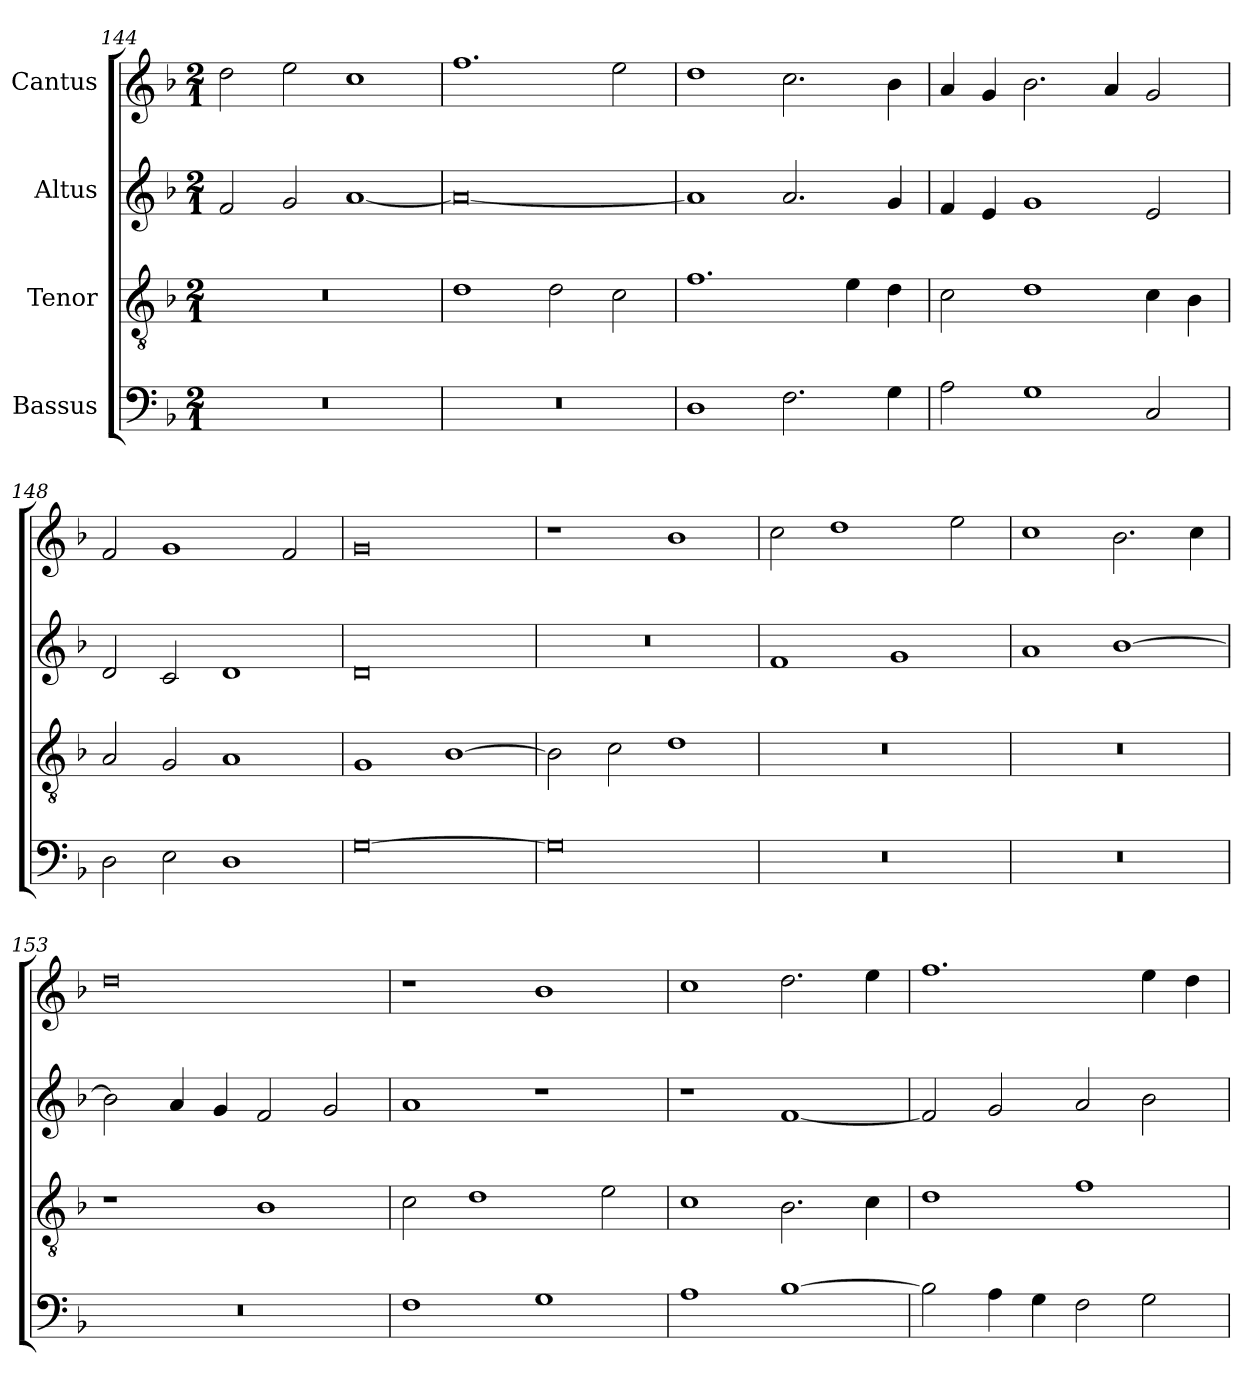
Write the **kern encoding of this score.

**kern	**kern	**kern	**kern
*part4	*part3	*part2	*part1
*staff4	*staff3	*staff2	*staff1
*I"Bassus	*I"Tenor	*I"Altus	*I"Cantus
*clefF4	*clefGv2	*clefG2	*clefG2
*	*ITrd7c12	*	*
*k[b-]	*k[b-]	*k[b-]	*k[b-]
*F:	*F:	*F:	*F:
*M2/1	*M2/1	*M2/1	*M2/1
=144	=144	=144	=144
!LO:N:vis=1	!LO:N:vis=1	!	!
0r	0r	2fi/	2ddi\
.	.	2gi/	2eei\
.	.	[<1ai	1cci
=145	=145	=145	=145
!LO:N:vis=1	!	!	!
0r	1Di	0ai_<	1.ffi
.	2Di\	.	.
.	2Ci\	.	2eei\
!!LO:LB:g=z
=146	=146	=146	=146
1Di	1.Fi	1ai]	1ddi
2.Fi\	.	2.ai/	2.cci\
.	4Ei\	.	.
4Gi\	4Di\	4gi/	4b-i\
=147	=147	=147	=147
2Ai\	2Ci\	4fi/	4ai/
.	.	4ei/	4gi/
1Gi	1Di	1gi	2.b-i\
.	.	.	4ai/
2Ci/	4Ci\	2ei/	2gi/
.	4BB-i\	.	.
=148	=148	=148	=148
2Di\	2AAi/	2di/	2fi/
2Ei\	2GGi/	2ci/	1gi
1Di	1AAi	1di	.
.	.	.	2fi/
=149	=149	=149	=149
[>0Gi	1GGi	0di	0gi
.	[>1BB-i	.	.
=150	=150	=150	=150
!	!	!LO:N:vis=1	!
0Gi]	2BB-i\]	0r	1r
.	2Ci\	.	.
.	1Di	.	1b-i
=151	=151	=151	=151
!LO:N:vis=1	!LO:N:vis=1	!	!
0r	0r	1fi	2cci\
.	.	.	1ddi
.	.	1gi	.
.	.	.	2eei\
!!LO:LB:g=z
=152	=152	=152	=152
!LO:N:vis=1	!LO:N:vis=1	!	!
0r	0r	1ai	1cci
.	.	[>1b-i	2.b-i\
.	.	.	4cci\
=153	=153	=153	=153
!LO:N:vis=1	!	!	!
0r	1r	2b-i\]	0ddi
.	.	4ai/	.
.	.	4gi/	.
.	1BB-i	2fi/	.
.	.	2gi/	.
=154	=154	=154	=154
1Fi	2Ci\	1ai	1r
.	1Di	.	.
1Gi	.	1r	1b-i
.	2Ei\	.	.
=155	=155	=155	=155
1Ai	1Ci	1r	1cci
[>1B-i	2.BB-i\	[<1fi	2.ddi\
.	4Ci\	.	4eei\
=156	=156	=156	=156
2B-i\]	1Di	2fi/]	1.ffi
4Ai\	.	2gi/	.
4Gi\	.	.	.
2Fi\	1Fi	2ai/	.
2Gi\	.	2b-i\	4eei\
.	.	.	4ddi\
=	=	=	=
*-	*-	*-	*-
